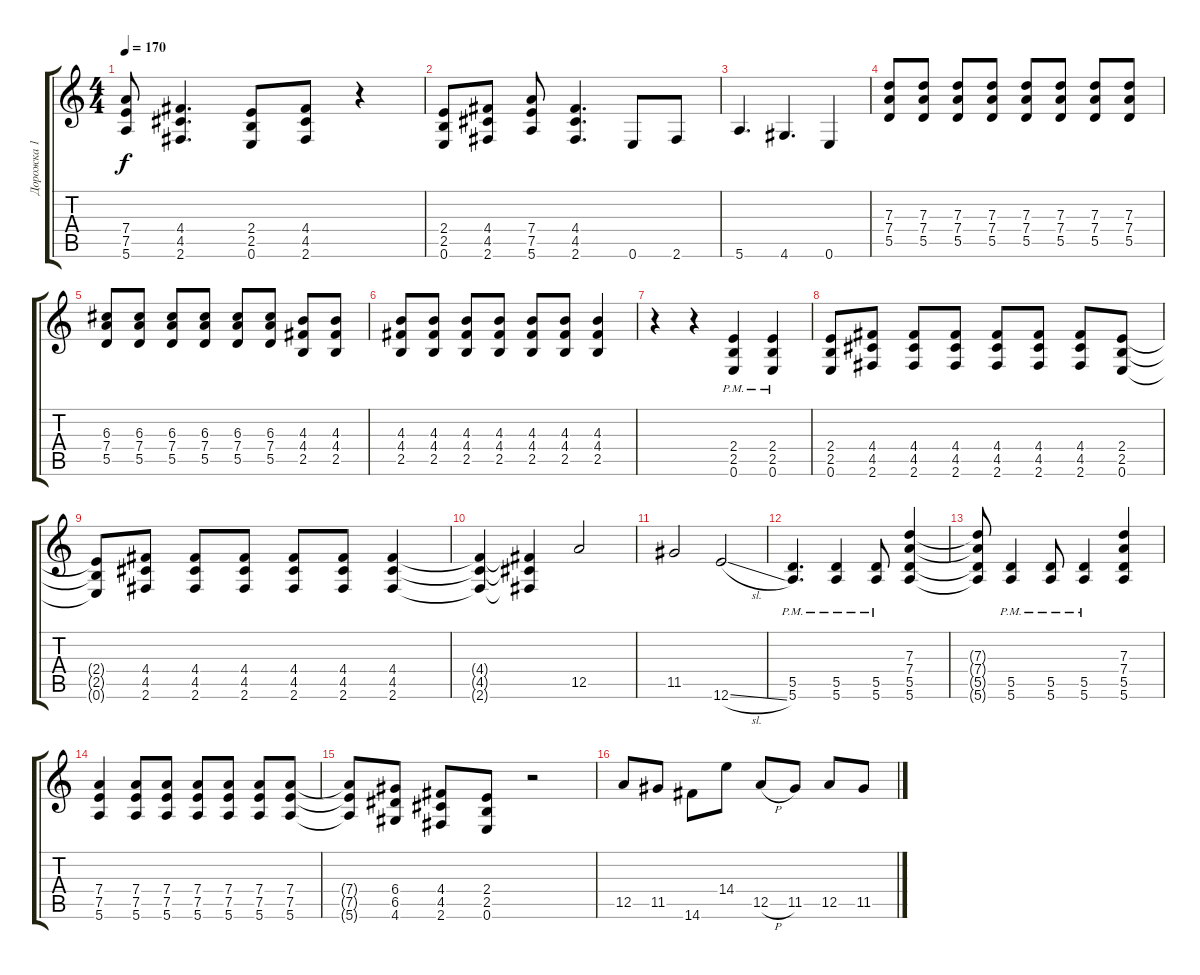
\track ("Дорожка 1" "Дорожка 1") {instrument distortionguitar}
\staff {score tabs}
\tuning (E4 B3 G3 D3 A2 E2) {hide}
\ts (4 4)
\tempo 170
\clef g2
\ks c
(7.4 7.5 5.6).8{dy f} (4.4 4.5 2.6).4{d} (2.4 2.5 0.6).8 (4.4 4.5 2.6).8 r.4 |
(2.4 2.5 0.6).8 (4.4 4.5 2.6).8 (7.4 7.5 5.6).8 (4.4 4.5 2.6).4{d} 0.6.8 2.6.8 |
5.6.4{d} 4.6.4{d} 0.6.4 |
(7.3 7.4 5.5).8 (7.3 7.4 5.5).8 (7.3 7.4 5.5).8 (7.3 7.4 5.5).8 (7.3 7.4 5.5).8 (7.3 7.4 5.5).8 (7.3 7.4 5.5).8 (7.3 7.4 5.5).8 |
(6.3 7.4 5.5).8 (6.3 7.4 5.5).8 (6.3 7.4 5.5).8 (6.3 7.4 5.5).8 (6.3 7.4 5.5).8 (6.3 7.4 5.5).8 (4.3 4.4 2.5).8 (4.3 4.4 2.5).8 |
(4.3 4.4 2.5).8 (4.3 4.4 2.5).8 (4.3 4.4 2.5).8 (4.3 4.4 2.5).8 (4.3 4.4 2.5).8 (4.3 4.4 2.5).8 (4.3 4.4 2.5).4 |
r.4 r.4 (2.4{pm} 2.5{pm} 0.6{pm}).4 (2.4{pm} 2.5{pm} 0.6{pm}).4 |
(2.4 2.5 0.6).8 (4.4 4.5 2.6).8 (4.4 4.5 2.6).8 (4.4 4.5 2.6).8 (4.4 4.5 2.6).8 (4.4 4.5 2.6).8 (4.4 4.5 2.6).8 (2.4 2.5 0.6).8 |
(2.4{t} 2.5{t} 0.6{t}).8 (4.4 4.5 2.6).8 (4.4 4.5 2.6).8 (4.4 4.5 2.6).8 (4.4 4.5 2.6).8 (4.4 4.5 2.6).8 (4.4 4.5 2.6).4 |
(4.4{t} 4.5{t} 2.6{t}).4 (4.4{t} 4.5{t} 2.6{t}).4 12.5.2 |
11.5.2 12.6{sl}.2 |
(5.5{pm} 5.6{pm}).4{d} (5.5{pm} 5.6{pm}).4 (5.5{pm} 5.6{pm}).8 (7.3 7.4 5.5 5.6).4 |
(7.3{t} 7.4{t} 5.5{t} 5.6{t}).8 (5.5{pm} 5.6{pm}).4 (5.5{pm} 5.6{pm}).8 (5.5{pm} 5.6{pm}).4 (7.3 7.4 5.5 5.6).4 |
(7.4 7.5 5.6).4 (7.4 7.5 5.6).8 (7.4 7.5 5.6).8 (7.4 7.5 5.6).8 (7.4 7.5 5.6).8 (7.4 7.5 5.6).8 (7.4 7.5 5.6).8 |
(7.4{t} 7.5{t} 5.6{t}).8 (6.4 6.5 4.6).8 (4.4 4.5 2.6).8 (2.4 2.5 0.6).8 r.2 |
12.5.8 11.5.8 14.6.8 14.4.8 12.5{h}.8 11.5.8 12.5.8 11.5.8
